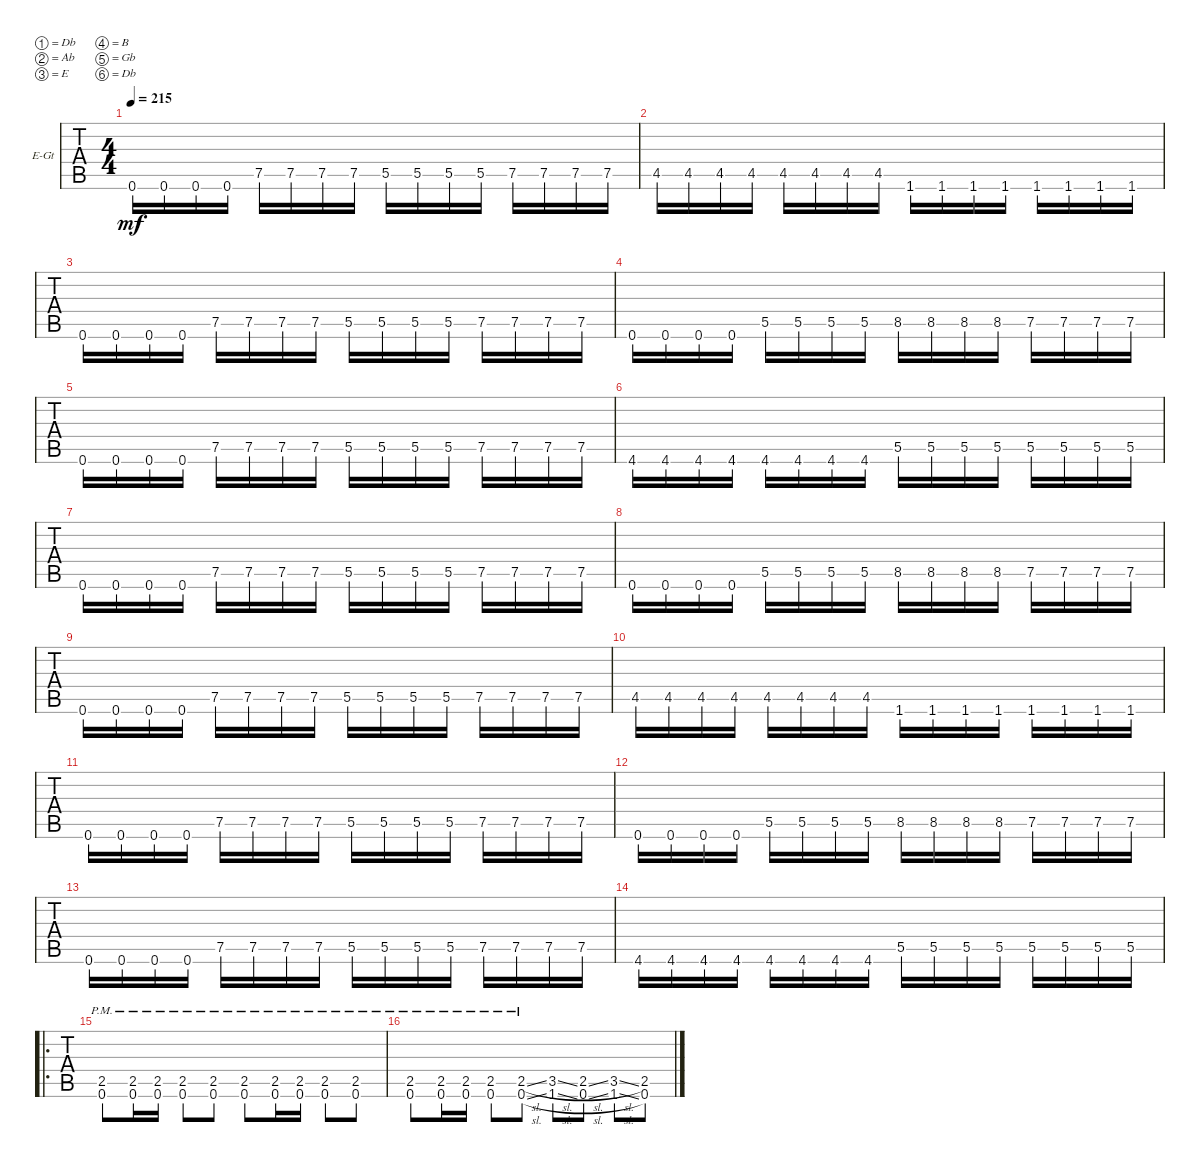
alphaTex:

\defaultSystemsLayout 4
\bracketExtendMode groupsimilarinstruments
\firstSystemTrackNameOrientation horizontal
\otherSystemsTrackNameOrientation horizontal
\track ("2nd Guitar" "E-Gt") {instrument distortionguitar}
\staff {tabs}
\tuning (Db4 Ab3 E3 B2 Gb2 Db2)
\ts (4 4)
\tempo 215
\clef g2
\ks c
0.6.16{dy mf} 0.6.16 0.6.16 0.6.16 7.5.16 7.5.16 7.5.16 7.5.16 5.5.16 5.5.16 5.5.16 5.5.16 7.5.16 7.5.16 7.5.16 7.5.16 |
4.5.16 4.5.16 4.5.16 4.5.16 4.5.16 4.5.16 4.5.16 4.5.16 1.6.16 1.6.16 1.6.16 1.6.16 1.6.16 1.6.16 1.6.16 1.6.16 |
0.6.16 0.6.16 0.6.16 0.6.16 7.5.16 7.5.16 7.5.16 7.5.16 5.5.16 5.5.16 5.5.16 5.5.16 7.5.16 7.5.16 7.5.16 7.5.16 |
0.6.16 0.6.16 0.6.16 0.6.16 5.5.16 5.5.16 5.5.16 5.5.16 8.5.16 8.5.16 8.5.16 8.5.16 7.5.16 7.5.16 7.5.16 7.5.16 |
0.6.16 0.6.16 0.6.16 0.6.16 7.5.16 7.5.16 7.5.16 7.5.16 5.5.16 5.5.16 5.5.16 5.5.16 7.5.16 7.5.16 7.5.16 7.5.16 |
4.6.16 4.6.16 4.6.16 4.6.16 4.6.16 4.6.16 4.6.16 4.6.16 5.5.16 5.5.16 5.5.16 5.5.16 5.5.16 5.5.16 5.5.16 5.5.16 |
0.6.16 0.6.16 0.6.16 0.6.16 7.5.16 7.5.16 7.5.16 7.5.16 5.5.16 5.5.16 5.5.16 5.5.16 7.5.16 7.5.16 7.5.16 7.5.16 |
0.6.16 0.6.16 0.6.16 0.6.16 5.5.16 5.5.16 5.5.16 5.5.16 8.5.16 8.5.16 8.5.16 8.5.16 7.5.16 7.5.16 7.5.16 7.5.16 |
0.6.16 0.6.16 0.6.16 0.6.16 7.5.16 7.5.16 7.5.16 7.5.16 5.5.16 5.5.16 5.5.16 5.5.16 7.5.16 7.5.16 7.5.16 7.5.16 |
4.5.16 4.5.16 4.5.16 4.5.16 4.5.16 4.5.16 4.5.16 4.5.16 1.6.16 1.6.16 1.6.16 1.6.16 1.6.16 1.6.16 1.6.16 1.6.16 |
0.6.16 0.6.16 0.6.16 0.6.16 7.5.16 7.5.16 7.5.16 7.5.16 5.5.16 5.5.16 5.5.16 5.5.16 7.5.16 7.5.16 7.5.16 7.5.16 |
0.6.16 0.6.16 0.6.16 0.6.16 5.5.16 5.5.16 5.5.16 5.5.16 8.5.16 8.5.16 8.5.16 8.5.16 7.5.16 7.5.16 7.5.16 7.5.16 |
0.6.16 0.6.16 0.6.16 0.6.16 7.5.16 7.5.16 7.5.16 7.5.16 5.5.16 5.5.16 5.5.16 5.5.16 7.5.16 7.5.16 7.5.16 7.5.16 |
4.6.16 4.6.16 4.6.16 4.6.16 4.6.16 4.6.16 4.6.16 4.6.16 5.5.16 5.5.16 5.5.16 5.5.16 5.5.16 5.5.16 5.5.16 5.5.16 |
\ro
(0.6{pm} 2.5{pm}).8 (0.6{pm} 2.5{pm}).16 (0.6{pm} 2.5{pm}).16 (0.6{pm} 2.5{pm}).8 (0.6{pm} 2.5{pm}).8 (0.6{pm} 2.5{pm}).8 (0.6{pm} 2.5{pm}).16 (0.6{pm} 2.5{pm}).16 (0.6{pm} 2.5{pm}).8 (0.6{pm} 2.5{pm}).8 |
(0.6{pm} 2.5{pm}).8 (0.6{pm} 2.5{pm}).16 (0.6{pm} 2.5{pm}).16 (0.6{pm} 2.5{pm}).8 (0.6{sl pm} 2.5{sl pm}).8 (1.6{sl} 3.5{sl}).8 (0.6{sl} 2.5{sl}).8 (1.6{sl} 3.5{sl}).8 (0.6 2.5).8
